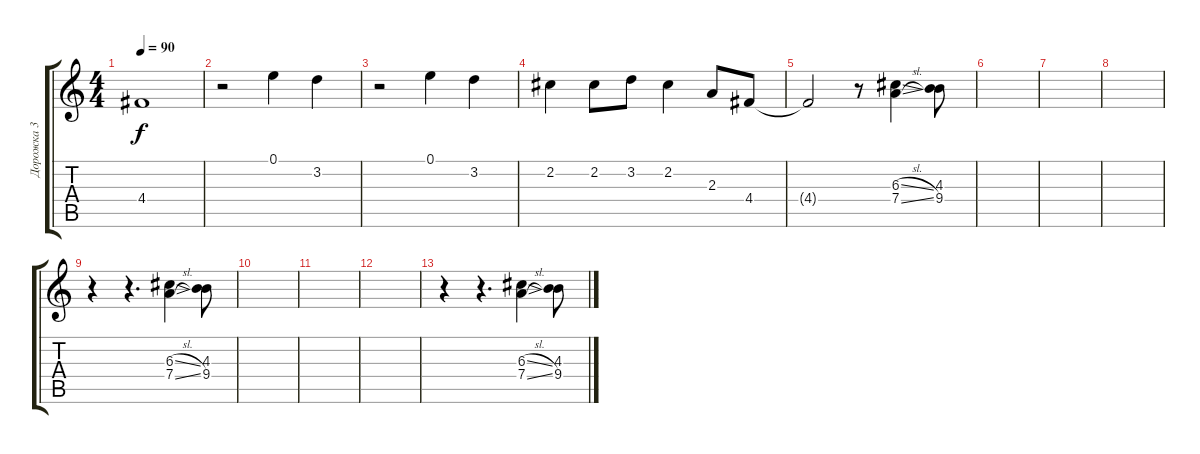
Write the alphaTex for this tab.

\track ("Дорожка 3" "Дорожка 3") {instrument electricguitarclean}
\staff {score tabs}
\tuning (E4 B3 G3 D3 A2 E2) {hide}
\ts (4 4)
\tempo 90
\clef g2
\ks c
4.4{t}.1{dy f} |
r.2 0.1.4 3.2.4 |
r.2 0.1.4 3.2.4 |
2.2.4 2.2.8 3.2.8 2.2.4 2.3.8 4.4.8 |
4.4{t}.2 r.8 (6.3{sl} 7.4{sl}).4 (4.3 9.4).8 |
|
|
|
r.4 r.4{d} (6.3{sl} 7.4{sl}).4 (4.3 9.4).8 |
|
|
|
r.4 r.4{d} (6.3{sl} 7.4{sl}).4 (4.3 9.4).8
